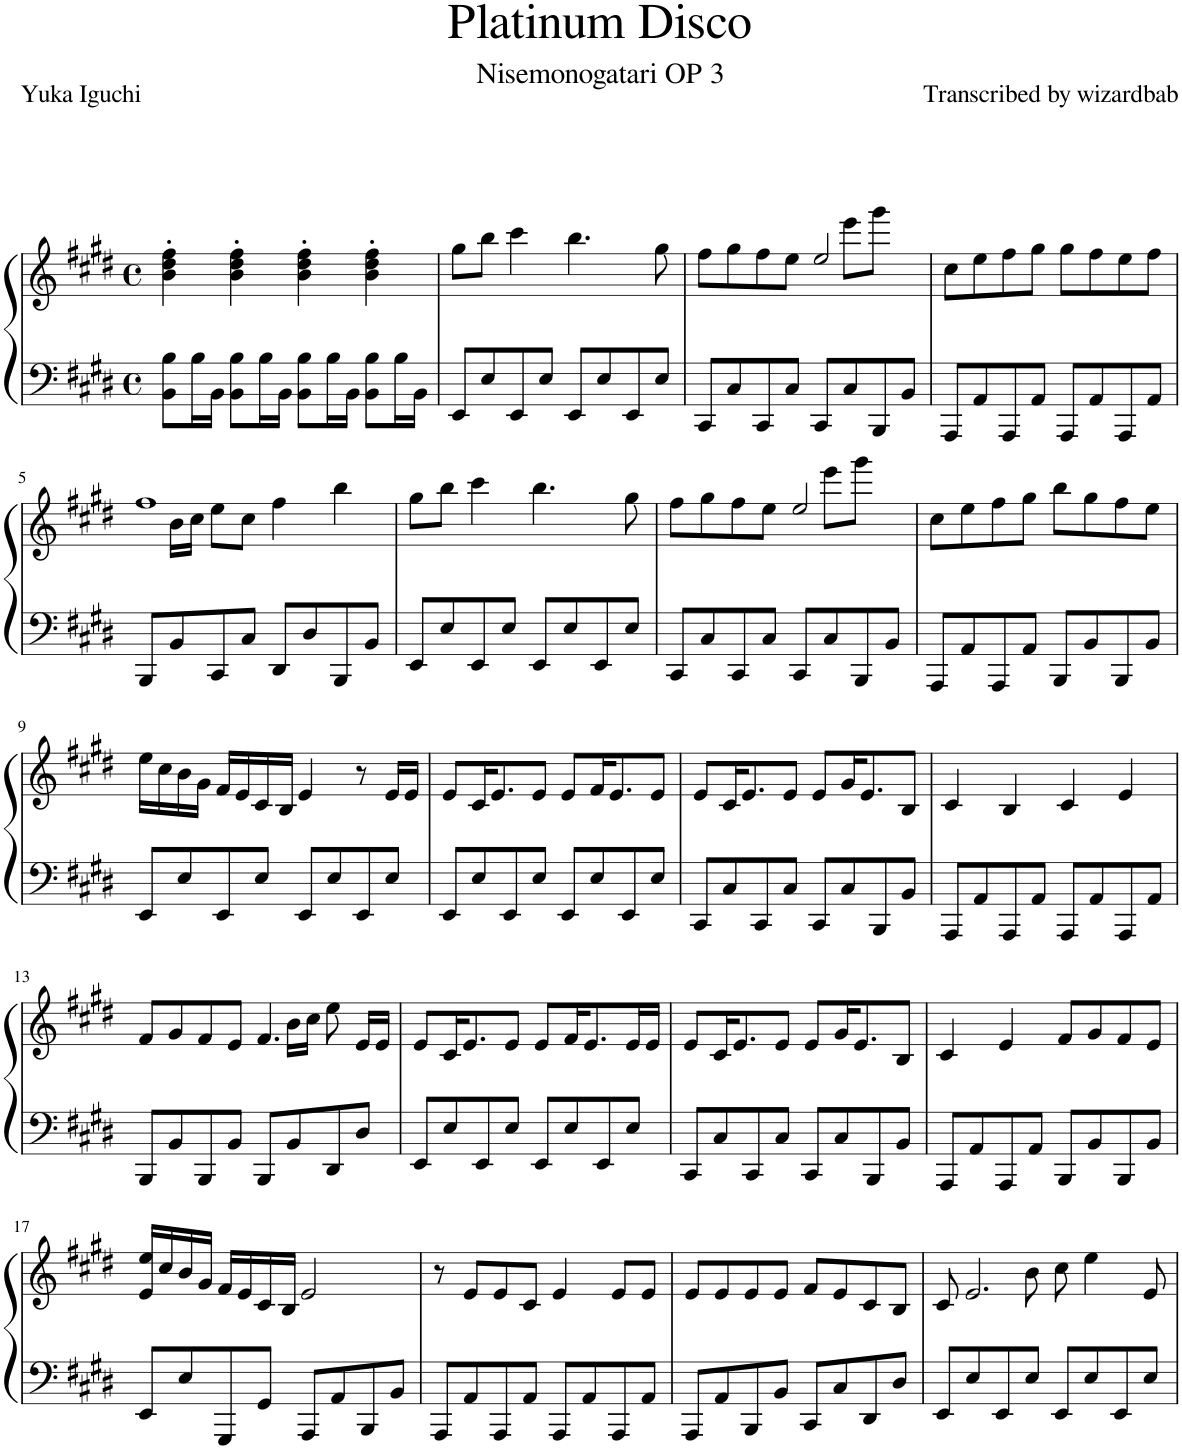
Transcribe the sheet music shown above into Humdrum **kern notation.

**kern	**kern
*part1	*part1
*staff2	*staff1
*I"Piano	*
*I'Pno.	*
*clefF4	*clefG2
*k[f#c#g#d#]	*k[f#c#g#d#]
*M4/4	*M4/4
*met(c)	*met(c)
=1	=1
8BB\ 8B\L	4b\' 4dd#\' 4ff#\'
16B\L	.
16BB\JJ	.
8BB\ 8B\L	4b\' 4dd#\' 4ff#\'
16B\L	.
16BB\JJ	.
8BB\ 8B\L	4b\' 4dd#\' 4ff#\'
16B\L	.
16BB\JJ	.
8BB\ 8B\L	4b\' 4dd#\' 4ff#\'
16B\L	.
16BB\JJ	.
=2	=2
8EE/L	8gg#\L
8E/	8bb\J
8EE/	4ccc#\
8E/J	.
8EE/L	4.bb\
8E/	.
8EE/	.
8E/J	8gg#\
=3	=3
*	*^
8CC#/L	8ff#\L	8ryy
*	*v	*v
8C#/	8gg#\
8CC#/	8ff#\
8C#/J	8ee\J
8CC#/L	2ee/
*	*^
8C#/	.	8eee\L
8BBB/	.	8ggg#\J
8BB/J	.	8ryy
*	*v	*v
=4	=4
8AAA/L	8cc#\L
8AA/	8ee\
8AAA/	8ff#\
8AA/J	8gg#\J
8AAA/L	8gg#\L
8AA/	8ff#\
8AAA/	8ee\
8AA/J	8ff#\J
!!LO:LB:g=z
=5	=5
*	*^
8BBB/L	1ff#	8ryy
8BB/	.	16b\LL
.	.	16cc#\JJ
8CC#/	.	8ee\L
8C#/J	.	8cc#\J
8DD#/L	.	4ff#\
8D#/	.	.
8BBB/	.	4bb\
8BB/J	.	.
*	*v	*v
=6	=6
8EE/L	8gg#\L
8E/	8bb\J
8EE/	4ccc#\
8E/J	.
8EE/L	4.bb\
8E/	.
8EE/	.
8E/J	8gg#\
=7	=7
*	*^
8CC#/L	8ff#\L	8ryy
*	*v	*v
8C#/	8gg#\
8CC#/	8ff#\
8C#/J	8ee\J
8CC#/L	2ee/
*	*^
8C#/	.	8eee\L
8BBB/	.	8ggg#\J
8BB/J	.	8ryy
*	*v	*v
=8	=8
8AAA/L	8cc#\L
8AA/	8ee\
8AAA/	8ff#\
8AA/J	8gg#\J
8BBB/L	8bb\L
8BB/	8gg#\
8BBB/	8ff#\
8BB/J	8ee\J
!!LO:LB:g=z
=9	=9
8EE/L	16ee\LL
.	16cc#\
8E/	16b\
.	16g#\JJ
8EE/	16f#/LL
.	16e/
8E/J	16c#/
.	16B/JJ
8EE/L	4e/
8E/	.
8EE/	8r
8E/J	16e/LL
.	16e/JJ
=10	=10
8EE/L	8e/L
8E/	16c#/K
.	8.e/
8EE/	.
8E/J	8e/J
8EE/L	8e/L
8E/	16f#/K
.	8.e/
8EE/	.
8E/J	8e/J
=11	=11
8CC#/L	8e/L
8C#/	16c#/K
.	8.e/
8CC#/	.
8C#/J	8e/J
8CC#/L	8e/L
8C#/	16g#/K
.	8.e/
8BBB/	.
8BB/J	8B/J
=12	=12
8AAA/L	4c#/
8AA/	.
8AAA/	4B/
8AA/J	.
8AAA/L	4c#/
8AA/	.
8AAA/	4e/
8AA/J	.
!!LO:LB:g=z
=13	=13
*	*^
8BBB/L	8f#/L	8ryy
*	*v	*v
8BB/	8g#/
8BBB/	8f#/
8BB/J	8e/J
8BBB/L	4.f#/
*	*^
8BB/	.	16b\LL
.	.	16cc#\JJ
8DD#/	.	8ee\
8D#/J	16e/LL	8ryy
.	16e/JJ	.
*	*v	*v
=14	=14
8EE/L	8e/L
8E/	16c#/K
.	8.e/
8EE/	.
8E/J	8e/J
8EE/L	8e/L
8E/	16f#/K
.	8.e/
8EE/	.
8E/J	16e/L
.	16e/JJ
=15	=15
8CC#/L	8e/L
8C#/	16c#/K
.	8.e/
8CC#/	.
8C#/J	8e/J
8CC#/L	8e/L
8C#/	16g#/K
.	8.e/
8BBB/	.
8BB/J	8B/J
=16	=16
8AAA/L	4c#/
8AA/	.
8AAA/	4e/
8AA/J	.
8BBB/L	8f#/L
8BB/	8g#/
8BBB/	8f#/
8BB/J	8e/J
!!LO:LB:g=z
=17	=17
8EE/L	16e/ 16ee/LL
.	16cc#/
8E/	16b/
.	16g#/JJ
8GGG#/	16f#/LL
.	16e/
8GG#/J	16c#/
.	16B/JJ
8AAA/L	2e/
8AA/	.
8BBB/	.
8BB/J	.
=18	=18
8AAA/L	8r
8AA/	8e/L
8AAA/	8e/
8AA/J	8c#/J
8AAA/L	4e/
8AA/	.
8AAA/	8e/L
8AA/J	8e/J
=19	=19
8AAA/L	8e/L
8AA/	8e/
8BBB/	8e/
8BB/J	8e/J
8CC#/L	8f#/L
8C#/	8e/
8DD#/	8c#/
8D#/J	8B/J
=20	=20
*	*^
8EE/L	8c#/	4.ryy
8E/	2.e/	.
8EE/	.	.
8E/J	.	8b\
8EE/L	.	8cc#\
8E/	.	4ee\
8EE/	.	.
8E/J	8e/	8ryy
*	*v	*v
=	=
*-	*-
